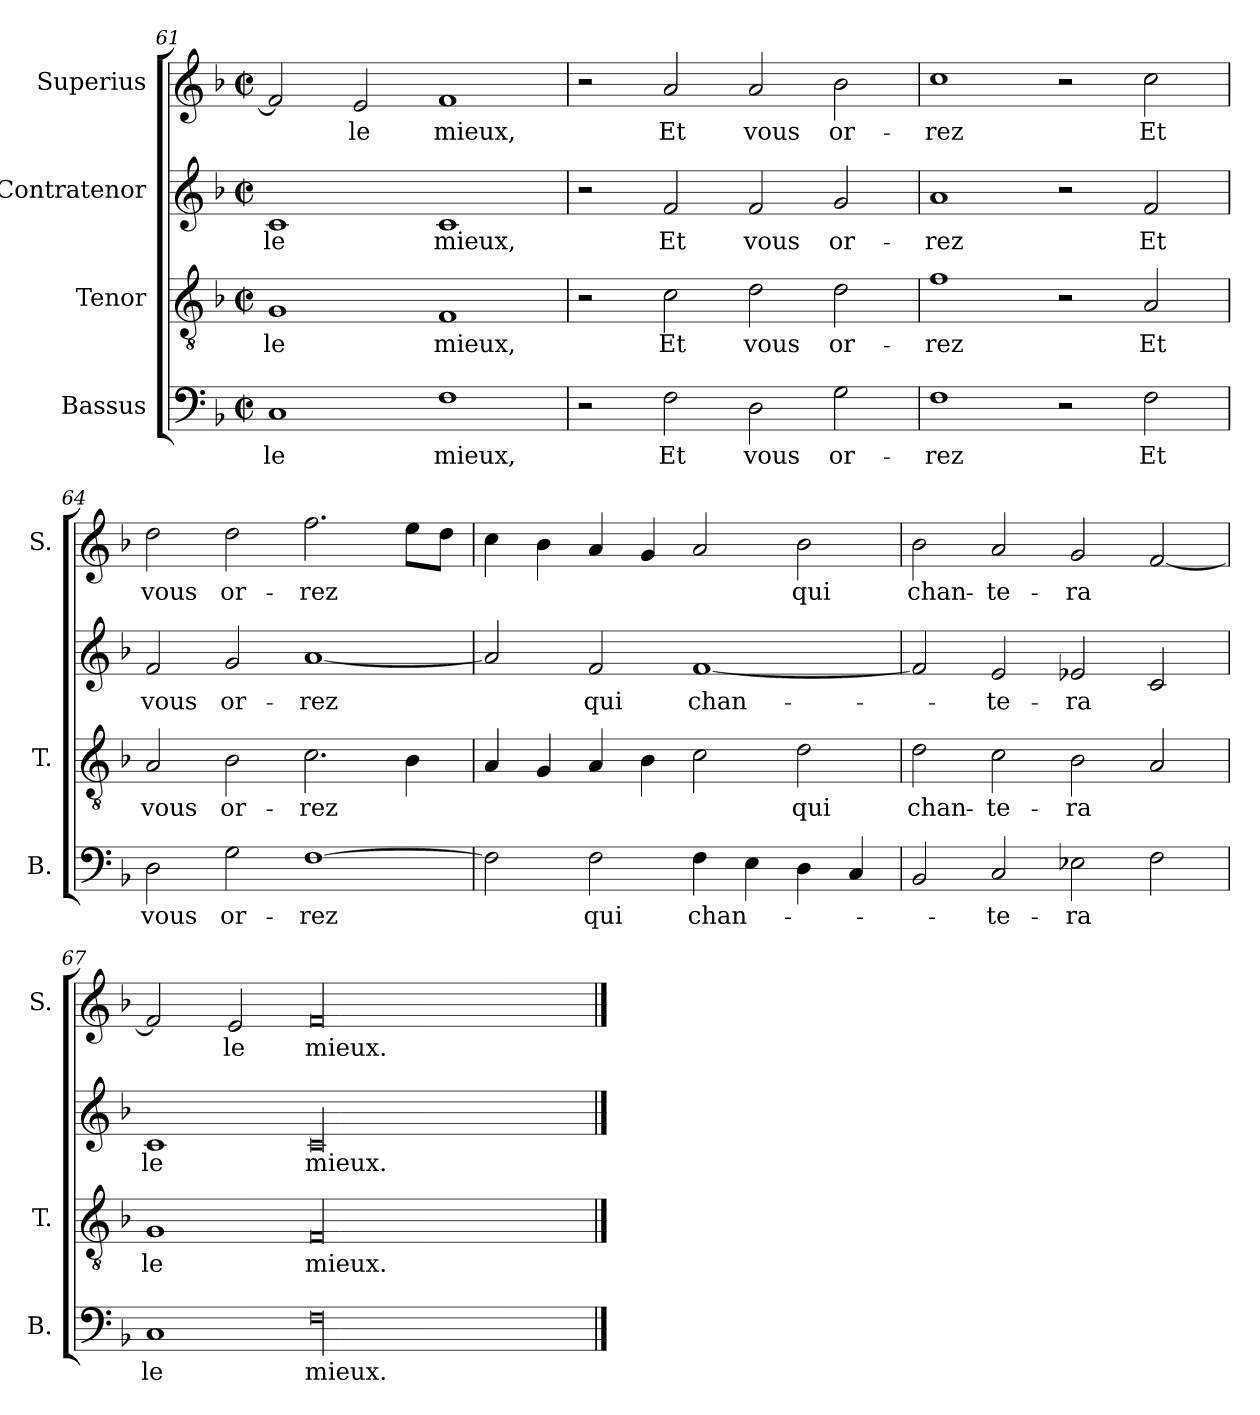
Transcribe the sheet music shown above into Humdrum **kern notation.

**kern	**text	**kern	**text	**kern	**text	**kern	**text
*part4	*part4	*part3	*part3	*part2	*part2	*part1	*part1
*staff4	*staff4	*staff3	*staff3	*staff2	*staff2	*staff1	*staff1
*I"Bassus	*	*I"Tenor	*	*I"Contratenor	*	*I"Superius	*
*I'B.	*	*I'T.	*	*	*	*I'S.	*
*clefF4	*	*clefGv2	*	*clefG2	*	*clefG2	*
*k[b-]	*	*k[b-]	*	*k[b-]	*	*k[b-]	*
*F:	*	*F:	*	*F:	*	*F:	*
*M2/2	*	*M2/2	*	*M2/2	*	*M2/2	*
*met(c|)	*	*met(c|)	*	*met(c|)	*	*met(c|)	*
=61	=61	=61	=61	=61	=61	=61	=61
1C/	le	1G/	le	1c/	le	2f/]	.
.	.	.	.	.	.	2e/	le
1F\	mieux,	1F/	mieux,	1c/	mieux,	1f/	mieux,
=62	=62	=62	=62	=62	=62	=62	=62
2r	.	2r	.	2r	.	2r	.
2F\	Et	2c\	Et	2f/	Et	2a/	Et
2D\	vous	2d\	vous	2f/	vous	2a/	vous
2G\	or-	2d\	or-	2g/	or-	2b-\	or-
!!LO:PB:g=z
=63	=63	=63	=63	=63	=63	=63	=63
1F\	-rez	1f\	-rez	1a/	-rez	1cc\	-rez
2r	.	2r	.	2r	.	2r	.
2F\	Et	2A/	Et	2f/	Et	2cc\	Et
=64	=64	=64	=64	=64	=64	=64	=64
2D\	vous	2A/	vous	2f/	vous	2dd\	vous
2G\	or-	2B-\	or-	2g/	or-	2dd\	or-
[1F\	-rez	2.c\	-rez	[1a/	-rez	2.ff\	-rez
.	.	4B-\	.	.	.	8ee\L	.
.	.	.	.	.	.	8dd\J	.
=65	=65	=65	=65	=65	=65	=65	=65
2F\]	.	4A/	.	2a/]	.	4cc\	.
.	.	4G/	.	.	.	4b-\	.
2F\	qui	4A/	.	2f/	qui	4a/	.
.	.	4B-\	.	.	.	4g/	.
4F\	chan-	2c\	.	[1f/	chan-	2a/	.
4E\	.	.	.	.	.	.	.
4D\	.	2d\	qui	.	.	2b-\	qui
4C/	.	.	.	.	.	.	.
=66	=66	=66	=66	=66	=66	=66	=66
2BB-/	.	2d\	chan-	2f/]	.	2b-\	chan-
2C/	-te-	2c\	-te-	2e/	-te-	2a/	-te-
2E-X\	-ra	2B-\	-ra	2e-X/	-ra	2g/	-ra
2F\	.	2A/	.	2c/	.	[2f/	.
=67	=67	=67	=67	=67	=67	=67	=67
1C/	le	1G/	le	1c/	le	2f/]	.
.	.	.	.	.	.	2e/	le
00F\	mieux.	00F/	mieux.	00c/	mieux.	00f/	mieux.
==	==	==	==	==	==	==	==
*-	*-	*-	*-	*-	*-	*-	*-
